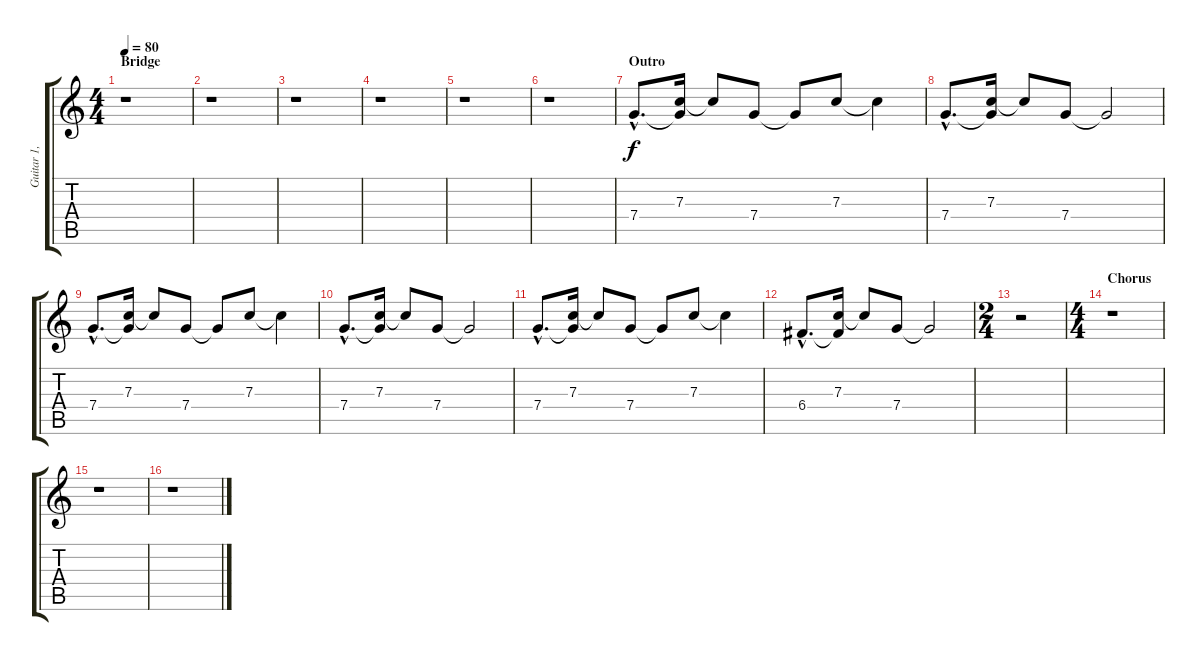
\track ("Guitar 1, Flavia" "Guitar 1, ") {instrument electricguitarclean}
\staff {score tabs}
\tuning (D4 A3 F3 C3 G2 D2) {hide}
\ts (4 4)
\section ("" "Bridge")
\tempo 80
\clef g2
\ks c
r.1{dy f} |
r.1 |
r.1 |
r.1 |
r.1 |
r.1 |
\section ("" "Outro")
7.4{hac}.8{d} (7.3 7.4{t}).16 7.3{t}.8 7.4.8 7.4{t}.8 7.3.8 7.3{t}.4 |
7.4{hac}.8{d} (7.3 7.4{t}).16 7.3{t}.8 7.4.8 7.4{t}.2 |
7.4{hac}.8{d} (7.3 7.4{t}).16 7.3{t}.8 7.4.8 7.4{t}.8 7.3.8 7.3{t}.4 |
7.4{hac}.8{d} (7.3 7.4{t}).16 7.3{t}.8 7.4.8 7.4{t}.2 |
7.4{hac}.8{d} (7.3 7.4{t}).16 7.3{t}.8 7.4.8 7.4{t}.8 7.3.8 7.3{t}.4 |
6.4{hac}.8{d} (7.3 6.4{t}).16 7.3{t}.8 7.4.8 7.4{t}.2 |
\ts (2 4)
r.2 |
\ts (4 4)
\section ("" "Chorus")
r.1 |
r.1 |
r.1
